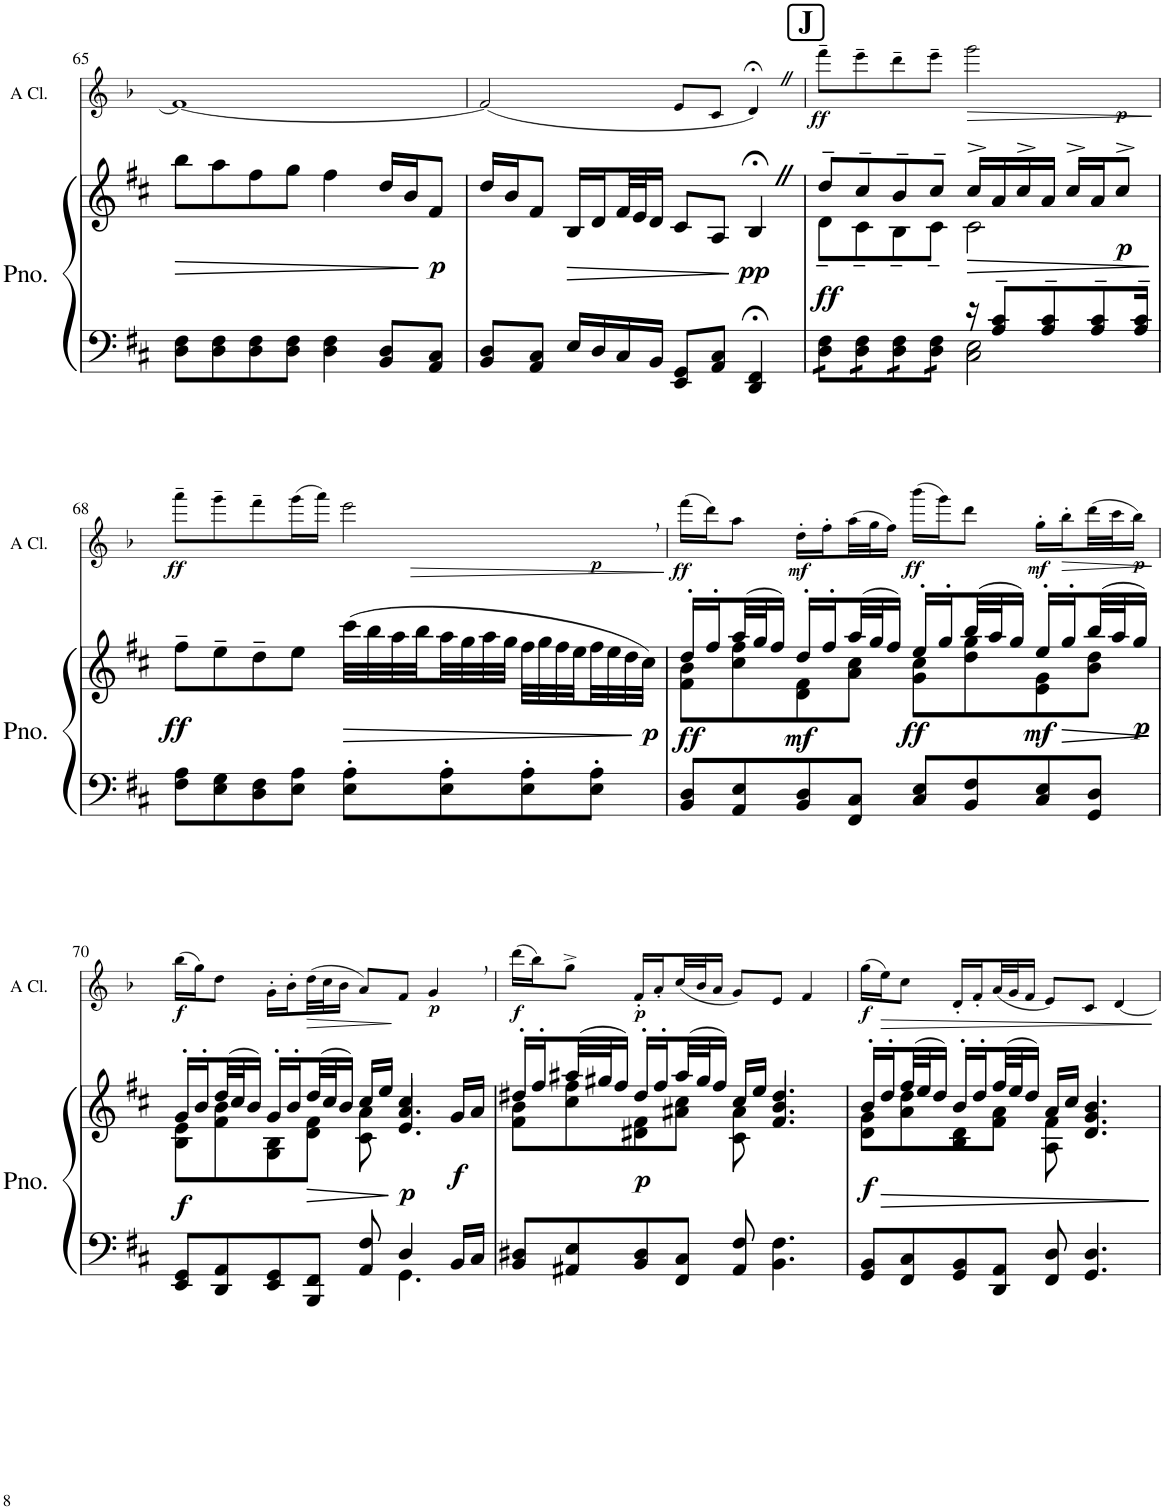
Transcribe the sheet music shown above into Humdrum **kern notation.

**kern	**kern	**dynam	**kern	**dynam
*part2	*part2	*part2	*part1	*part1
*staff3	*staff2	*staff2/3	*staff1	*staff1
*I"Piano	*	*	*I"A Clarinet	*
*I'Pno.	*	*	*I'A Cl.	*
!!LO:PB:g=z
*clefF4	*clefG2	*	*clefG2	*
*	*	*	*Trd2c3	*
*k[f#c#]	*k[f#c#]	*	*k[b-]	*
*M4/4	*M4/4	*	*M4/4	*
=65	=65	=65	=65	=65
!	!	!LO:HP:b	!	!
8D\ 8F#\L	8bb\L	>	1f_	.
8D\ 8F#\	8aa\	.	.	.
8D\ 8F#\	8ff#\	.	.	.
8D\ 8F#\J	8gg\J	.	.	.
4D\ 4F#\	4ff#\	.	.	.
8BB/ 8D/L	16dd/LL	.	.	.
.	16b/J	.	.	.
!	!	!LO:DY:b	!	!
8AA/ 8C#/J	8f#/J	p	.	.
=66	=66	=66	=66	=66
8BB/ 8D/L	16dd/LL	.	(2f/]	.
.	16b/J	.	.	.
8AA/ 8C#/J	8f#/J	.	.	.
!	!	!LO:HP:b	!	!
16E/LL	16B/LL	>	.	.
16D/	16d/	.	.	.
16C#/	32f#/L	.	.	.
.	32e/J	.	.	.
16BB/JJ	16d/JJ	.	.	.
8EE/ 8GG/L	8c#/L	.	8e/L	.
8AA/ 8C#/J	8A/J	.	8c/J	.
!	!	!LO:DY:n=1:b	!	!
4DD/;< 4FF#/;<	4B;<Z/	] pp	4d;<Z/)	.
!!LO:REH:place=s1:a:B:cj:fs=14:t=J
=67	=67	=67	=67	=67
*^	*^	*	*^	*
!	!	!	!	!LO:DY:b	!	!	!LO:DY:b
*tremolo	*	*	*	*	*	*	*
16D\ 16F#\LL	2ryy	8dd~/L	8d~\L	ff	8fff~\L	2..ryy	ff
16D\ 16F#\	.	.	.	.	.	.	.
16D\ 16F#\	.	8cc#~/	8c#~\	.	8eee~\	.	.
16D\ 16F#\	.	.	.	.	.	.	.
16D\ 16F#\	.	8b~/	8B~\	.	8ddd~\	.	.
16D\ 16F#\	.	.	.	.	.	.	.
16D\ 16F#\	.	8cc#~/J	8c#~\J	.	8eee~\J	.	.
16D\ 16F#\JJ	.	.	.	.	.	.	.
*Xtremolo	*	*	*	*	*	*	*
!	!	!	!	!LO:HP:b	!	!	!LO:HP:b
16r	2C#\ 2E\	16cc#^/LL	2c#\	>	2ggg\	.	>
8A/~ 8c#/~L	.	16a/	.	.	.	.	.
.	.	16cc#^/	.	.	.	.	.
8A/~ 8c#/~	.	16a/JJ	.	.	.	.	.
.	.	16cc#^/LL	.	.	.	.	.
8A/~ 8c#/~	.	16a/J	.	.	.	.	.
!	!	!	!	!LO:DY:b	!	!	!LO:DY:b
.	.	8cc#^/J	.	p	.	8ryy	p
16A/~ 16c#/~Jk	.	.	.	.	.	.	.
*v	*v	*	*	*	*v	*v	*
*	*v	*v	*	*	*
.	.	]	.	]
!!LO:LB:g=z
=68	=68	=68	=68	=68
*	*	*	*^	*
!	!	!LO:DY:b	!	!	!LO:DY:b
8F#\ 8A\L	8ff#~\L	ff	8aaa~\L	2..ryy	ff
8E\ 8G\	8ee~\	.	8ggg~\	.	.
8D\ 8F#\	8dd~\	.	8fff~\	.	.
8E\ 8A\J	8ee\J	.	(16ggg\L	.	.
.	.	.	16aaa\JJ)	.	.
!	!	!LO:HP:b	!	!	!LO:HP:b
8E\' 8A\'L	(32ccc#\LLL	>	2eee,\	.	>
.	32bb\	.	.	.	.
.	32aa\	.	.	.	.
.	32bb\	.	.	.	.
8E\' 8A\'	32aa\	.	.	.	.
.	32gg\	.	.	.	.
.	32aa\	.	.	.	.
.	32gg\JJJ	.	.	.	.
8E\' 8A\'	32ff#\LLL	.	.	.	.
.	32gg\	.	.	.	.
.	32ff#\	.	.	.	.
.	32ee\	.	.	.	.
!	!	!	!	!	!LO:DY:b
8E\' 8A\'J	32ff#\	.	.	8ryy	p
.	32ee\	.	.	.	.
.	32dd\	.	.	.	.
!	!	!LO:DY:n=1:b	!	!	!
.	32cc#\JJJ)	] p	.	.	.
*	*	*	*v	*v	*
.	.	.	.	]
=69	=69	=69	=69	=69
*	*^	*	*	*
!	!	!	!LO:DY:b	!	!LO:DY:b
8BB/ 8D/L	16dd'/LL	8f#\ 8b\L	ff	(16fff\LL	ff
.	16ff#'/	.	.	16ddd\J)	.
8AA/ 8E/	(32aa/L	8cc#\ 8ff#\	.	8aa\J	.
.	32gg/J	.	.	.	.
.	16ff#/JJ)	.	.	.	.
!	!	!	!LO:DY:b	!	!LO:DY:b
8BB/ 8D/	16dd'/LL	8d\ 8f#\	mf	16dd'\LL	mf
.	16ff#'/	.	.	16ff'\	.
8FF#/ 8C#/J	(32aa/L	8a\ 8cc#\J	.	(32aa\L	.
.	32gg/J	.	.	32gg\J	.
.	16ff#/JJ)	.	.	16ff\JJ)	.
!	!	!	!LO:DY:b	!	!LO:DY:b
8C#/ 8E/L	16ee'/LL	8g\ 8cc#\L	ff	(16bbb-\LL	ff
.	16gg'/	.	.	16ggg\J)	.
8BB/ 8F#/	(32bb/L	8dd\ 8gg\	.	8ddd\J	.
.	32aa/J	.	.	.	.
.	16gg/JJ)	.	.	.	.
!	!	!	!LO:DY:b	!	!LO:DY:b
8C#/ 8E/	16ee'/LL	8e\ 8g\	mf	16gg'\LL	mf
!	!	!	!LO:HP:b	!	!LO:HP:b
.	16gg'/	.	>	16bb-'\	>
8GG/ 8D/J	(32bb/L	8b\ 8dd\J	.	(32ddd\L	.
.	32aa/J	.	.	32ccc\J	.
!	!	!	!LO:DY:b	!	!LO:DY:b
.	16gg/JJ)	.	p	16bb-\JJ)	p
*	*v	*v	*	*	*
.	.	]	.	]
!!LO:LB:g=z
=70	=70	=70	=70	=70
*^	*^	*	*	*
!	!	!	!	!LO:DY:b	!	!LO:DY:b
8EE/ 8GG/L	8ryy	16g'/LL	8B\ 8e\L	f	(16bb-\LL	f
.	.	16b'/	.	.	16gg\J)	.
*v	*v	*	*	*	*	*
8DD/ 8AA/	(32dd/L	8f#\ 8b\	.	8dd\J	.
.	32cc#/J	.	.	.	.
.	16b/JJ)	.	.	.	.
8EE/ 8GG/	16g'/LL	8G\ 8B\	.	16g'\LL	.
.	16b'/	.	.	16b-'\	.
!	!	!	!LO:HP:b	!	!LO:HP:b
8BBB/ 8FF#/J	(32dd/L	8d\ 8f#\J	>	(32dd\L	>
.	32cc#/J	.	.	32cc\J	.
.	16b/JJ)	.	.	16b-\JJ	.
8AA/ 8F#/	16cc#/LL	8c#\ 8a\	.	8a/L)	.
.	16ee/JJ	.	.	.	.
*^	*	*	*	*	*
!	!	!	!	!LO:DY:n=1:b	!	!
4D/	4.GG\	4cc#/	4.e/ 4.a/	] p	8f/J	]
!	!	!	!	!	!	!LO:DY:b
.	.	.	.	.	4g,/	p
!	!	!	!	!LO:DY:n=2:b	!	!
16BB/LL	.	16g/LL	.	f	.	.
16C#/JJ	.	16a/JJ	.	.	.	.
*v	*v	*	*	*	*	*
=71	=71	=71	=71	=71	=71
!	!	!	!	!	!LO:DY:b
8BB/ 8D#X/L	16dd#X'/LL	8f#\ 8b\L	.	(16ddd\LL	f
.	16ff#'/	.	.	16bb-\J)	.
8AA#X/ 8E/	(32aa#X/L	8cc#\ 8ff#\	.	8gg^\J	.
.	32gg#X/J	.	.	.	.
.	16ff#/JJ)	.	.	.	.
!	!	!	!LO:DY:b	!	!LO:DY:b
8BB/ 8D#/	16dd#'/LL	8d#X\ 8f#\	p	16f'/LL	p
.	16ff#'/	.	.	16a'/	.
8FF#/ 8C#/J	(32aa#/L	8a#X\ 8cc#\J	.	(32cc/L	.
.	32gg#/J	.	.	32b-/J	.
.	16ff#/JJ)	.	.	16a/JJ	.
8AA#/ 8F#/	16cc#/LL	8c#\ 8a#\	.	8g/L)	.
.	16ee/JJ	.	.	.	.
4.BB\ 4.F#\	4.dd#/	4.f#/ 4.b/	.	8e/J	.
.	.	.	.	4f/	.
=72	=72	=72	=72	=72	=72
!	!	!	!LO:DY:b	!	!LO:DY:b
8GG/ 8BB/L	16b'/LL	8d\ 8g\L	f	(16gg\LL	f
!	!	!	!	!	!LO:HP:b
.	16dd'/	.	.	16ee\J)	>
8FF#/ 8C#/	(32ff#/L	8a\ 8dd\	.	8cc\J	.
.	32ee/J	.	.	.	.
.	16dd/JJ)	.	.	.	.
8GG/ 8BB/	16b'/LL	8B\ 8d\	.	16d'/LL	.
.	16dd'/	.	.	16f'/	.
8DD/ 8AA/J	(32ff#/L	8f#\ 8a\J	.	(32a/L	.
.	32ee/J	.	.	32g/J	.
.	16dd/JJ)	.	.	16f/JJ	.
8FF#/ 8D/	16a/LL	8A\ 8f#\	.	8e/L)	.
.	16cc#/JJ	.	.	.	.
4.GG/ 4.D/	4.b/	4.d/ 4.g/	.	8c/J	.
.	.	.	.	[4d/	.
*	*v	*v	*	*	*
.	.	]	.	]
=	=	=	=	=
*-	*-	*-	*-	*-
